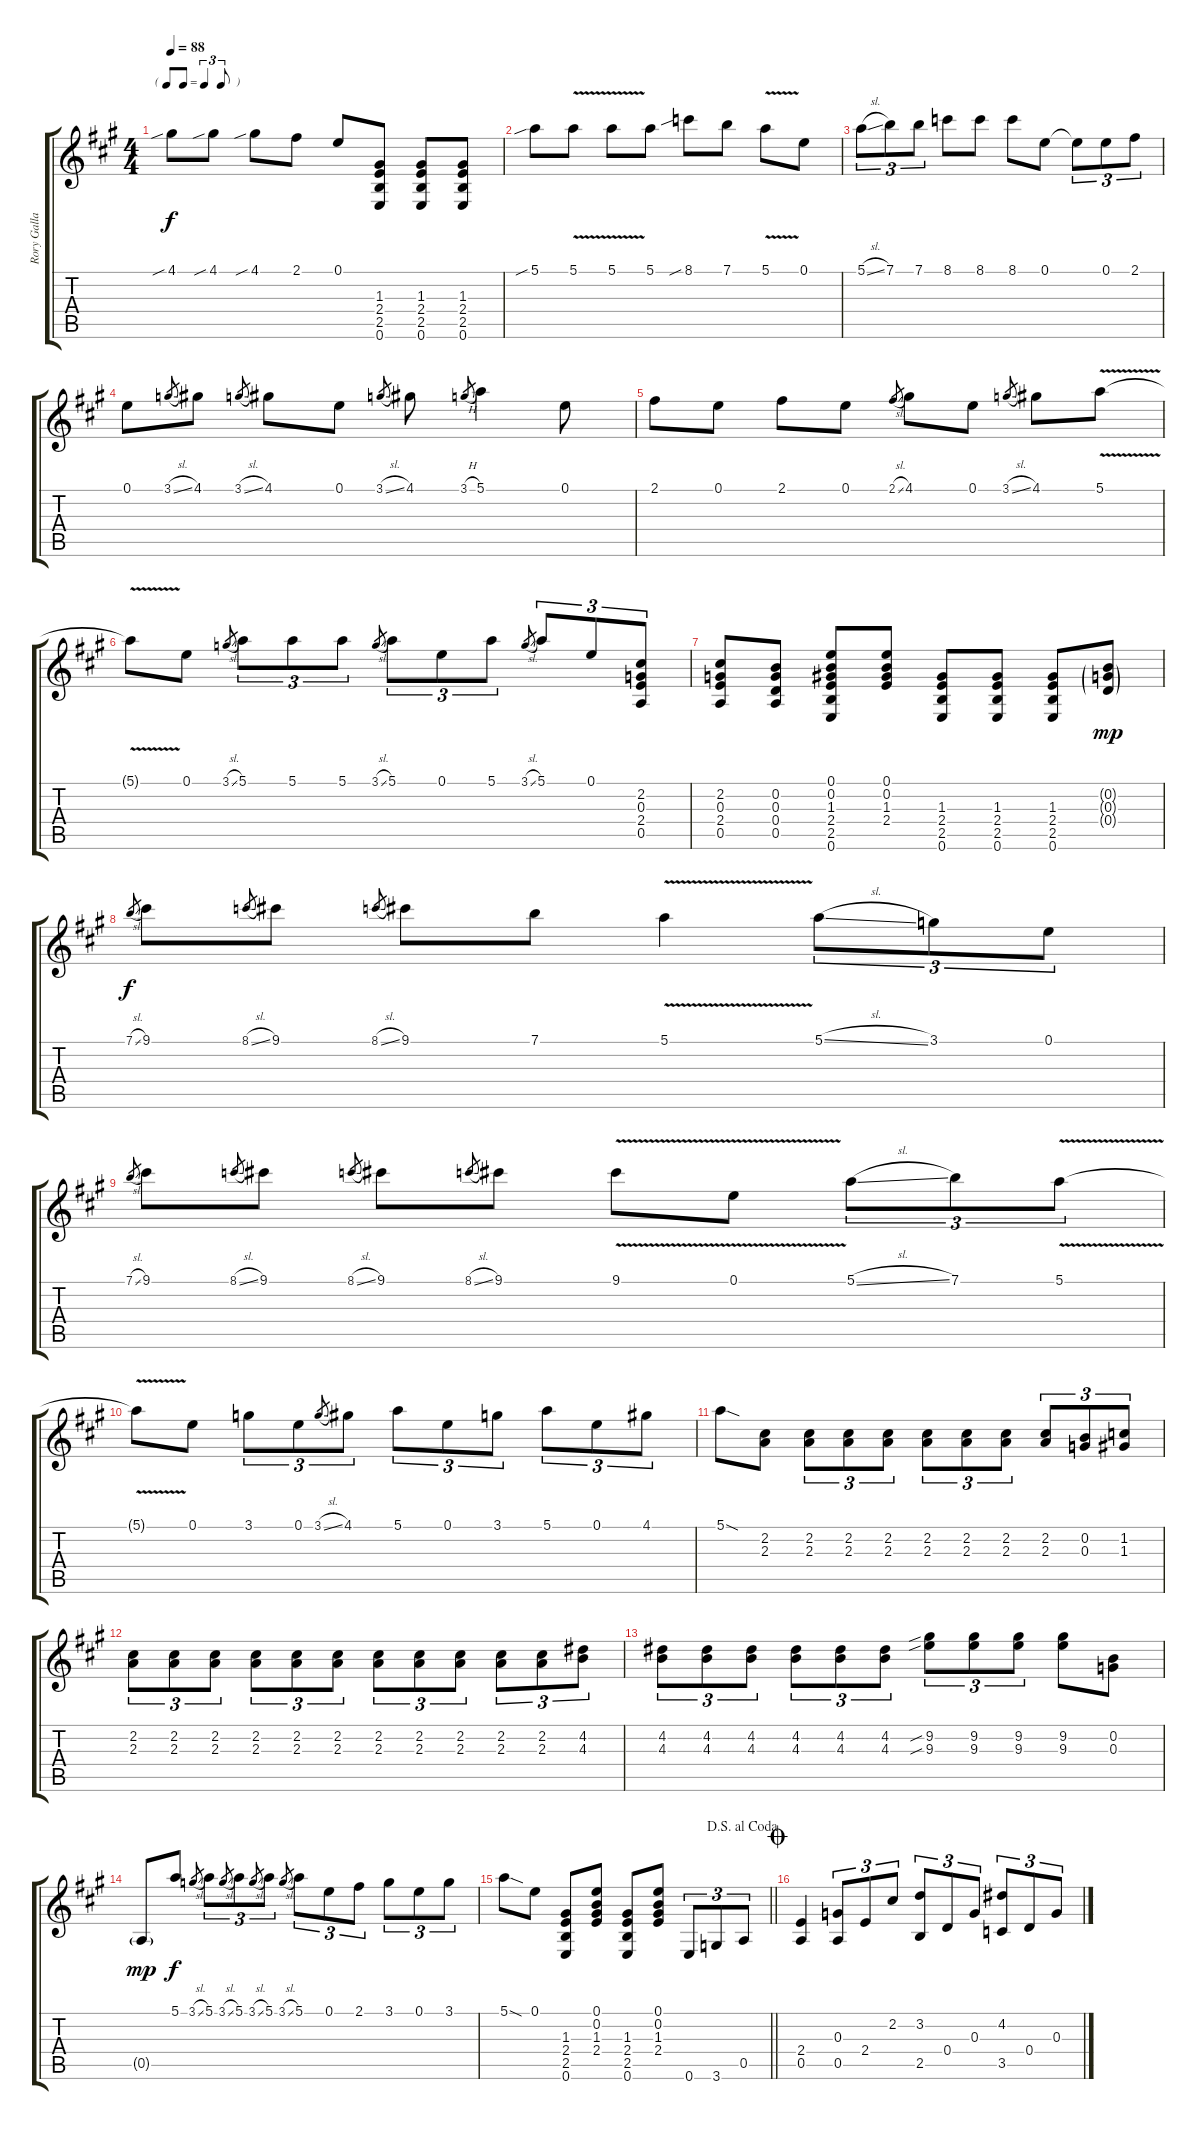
\track ("Rory Gallagher - 12-string Acoustic Guit" "Rory Galla") {instrument acousticguitarsteel}
\staff {score tabs}
\tuning (E4 B3 G3 D3 A2 E2) {hide}
\ts (4 4)
\tf triplet8th
\tempo 88
\clef g2
\ks a
4.1{sib}.8{dy f} 4.1{sib}.8 4.1{sib}.8 2.1.8 0.1.8 (1.3 2.4 2.5 0.6).8 (1.3 2.4 2.5 0.6).8 (1.3 2.4 2.5 0.6).8 |
5.1{sib}.8 5.1{v}.8 5.1{v}.8 5.1.8 8.1{sib}.8 7.1.8 5.1{v}.8 0.1.8 |
5.1{sl}.8{tu (3 2)} 7.1.8{tu (3 2)} 7.1.8{tu (3 2)} 8.1.8 8.1.8 8.1.8 0.1.8 0.1{t}.8{tu (3 2)} 0.1.8{tu (3 2)} 2.1.8{tu (3 2)} |
0.1.8 3.1{sl}.8{gr} 4.1.8 3.1{sl}.8{gr} 4.1.8 0.1.8 3.1{sl}.8{gr} 4.1.8 3.1{h}.8{gr} 5.1.4 0.1.8 |
2.1.8 0.1.8 2.1.8 0.1.8 2.1{sl}.8{gr} 4.1.8 0.1.8 3.1{sl}.8{gr} 4.1.8 5.1{v}.8 |
5.1{v t}.8 0.1.8 3.1{sl}.8{gr} 5.1.8{tu (3 2)} 5.1.8{tu (3 2)} 5.1.8{tu (3 2)} 3.1{sl}.8{gr} 5.1.8{tu (3 2)} 0.1.8{tu (3 2)} 5.1.8{tu (3 2)} 3.1{sl}.8{gr} 5.1.8{tu (3 2)} 0.1.8{tu (3 2)} (2.2 0.3 2.4 0.5).8{tu (3 2)} |
(2.2 0.3 2.4 0.5).8 (0.2 0.3 0.4 0.5).8 (0.1 0.2 1.3 2.4 2.5 0.6).8 (0.1 0.2 1.3 2.4).8 (1.3 2.4 2.5 0.6).8 (1.3 2.4 2.5 0.6).8 (1.3 2.4 2.5 0.6).8 (0.2{g} 0.3{g} 0.4{g}).8{dy mp} |
7.1{sl}.8{gr dy f} 9.1.8 8.1{sl}.8{gr} 9.1.8 8.1{sl}.8{gr} 9.1.8 7.1.8 5.1{v}.4 5.1{sl}.8{tu (3 2)} 3.1.8{tu (3 2)} 0.1.8{tu (3 2)} |
7.1{sl}.8{gr} 9.1.8 8.1{sl}.8{gr} 9.1.8 8.1{sl}.8{gr} 9.1.8 8.1{sl}.8{gr} 9.1.8 9.1{v}.8 0.1{v}.8 5.1{sl}.8{tu (3 2)} 7.1.8{tu (3 2)} 5.1{v}.8{tu (3 2)} |
5.1{v t}.8 0.1.8 3.1.8{tu (3 2)} 0.1.8{tu (3 2)} 3.1{sl}.8{gr} 4.1.8{tu (3 2)} 5.1.8{tu (3 2)} 0.1.8{tu (3 2)} 3.1.8{tu (3 2)} 5.1.8{tu (3 2)} 0.1.8{tu (3 2)} 4.1.8{tu (3 2)} |
5.1{sod}.8 (2.2 2.3).8 (2.2 2.3).8{tu (3 2)} (2.2 2.3).8{tu (3 2)} (2.2 2.3).8{tu (3 2)} (2.2 2.3).8{tu (3 2)} (2.2 2.3).8{tu (3 2)} (2.2 2.3).8{tu (3 2)} (2.2 2.3).8{tu (3 2)} (0.2 0.3).8{tu (3 2)} (1.2 1.3).8{tu (3 2)} |
(2.2 2.3).8{tu (3 2)} (2.2 2.3).8{tu (3 2)} (2.2 2.3).8{tu (3 2)} (2.2 2.3).8{tu (3 2)} (2.2 2.3).8{tu (3 2)} (2.2 2.3).8{tu (3 2)} (2.2 2.3).8{tu (3 2)} (2.2 2.3).8{tu (3 2)} (2.2 2.3).8{tu (3 2)} (2.2 2.3).8{tu (3 2)} (2.2 2.3).8{tu (3 2)} (4.2 4.3).8{tu (3 2)} |
(4.2 4.3).8{tu (3 2)} (4.2 4.3).8{tu (3 2)} (4.2 4.3).8{tu (3 2)} (4.2 4.3).8{tu (3 2)} (4.2 4.3).8{tu (3 2)} (4.2 4.3).8{tu (3 2)} (9.2{sib} 9.3{sib}).8{tu (3 2)} (9.2 9.3).8{tu (3 2)} (9.2 9.3).8{tu (3 2)} (9.2 9.3).8 (0.2 0.3).8 |
0.5{g}.8{dy mp} 5.1.8{dy f} 3.1{sl}.8{gr} 5.1.8{tu (3 2)} 3.1{sl}.8{gr} 5.1.8{tu (3 2)} 3.1{sl}.8{gr} 5.1.8{tu (3 2)} 3.1{sl}.8{gr} 5.1.8{tu (3 2)} 0.1.8{tu (3 2)} 2.1.8{tu (3 2)} 3.1.8{tu (3 2)} 0.1.8{tu (3 2)} 3.1.8{tu (3 2)} |
\jump dalsegnoalcoda
\barLineRight lightlight
5.1{sod}.8 0.1.8 (1.3 2.4 2.5 0.6).8 (0.1 0.2 1.3 2.4).8 (1.3 2.4 2.5 0.6).8 (0.1 0.2 1.3 2.4).8 0.6.8{tu (3 2)} 3.6.8{tu (3 2)} 0.5.8{tu (3 2)} |
\jump coda
(2.4 0.5).4 (0.3 0.5).8{tu (3 2)} 2.4.8{tu (3 2)} 2.2.8{tu (3 2)} (3.2 2.5).8{tu (3 2)} 0.4.8{tu (3 2)} 0.3.8{tu (3 2)} (4.2 3.5).8{tu (3 2)} 0.4.8{tu (3 2)} 0.3.8{tu (3 2)}
